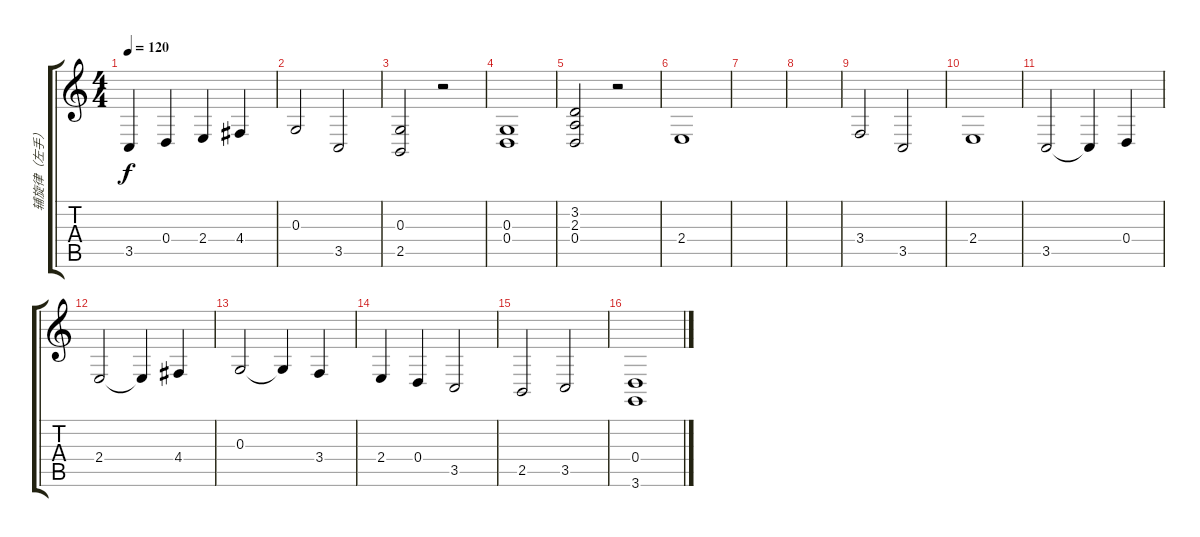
\track ("辅旋律（左手）" "辅旋律（左手）") {instrument acousticgrandpiano}
\staff {score tabs}
\tuning (E4 B3 G3 D3 A2 E2) {hide}
\ts (4 4)
\tempo 120
\clef g2
\ks c
3.5.4{dy f} 0.4.4 2.4.4 4.4.4 |
0.3.2 3.5.2 |
(0.3 2.5).2 r.2 |
(0.3 0.4).1 |
(3.2 2.3 0.4).2 r.2 |
2.4.1 |
|
|
3.4.2 3.5.2 |
2.4.1 |
3.5.2 3.5{t}.4 0.4.4 |
2.4.2 2.4{t}.4 4.4.4 |
0.3.2 0.3{t}.4 3.4.4 |
2.4.4 0.4.4 3.5.2 |
2.5.2 3.5.2 |
(0.4 3.6).1
